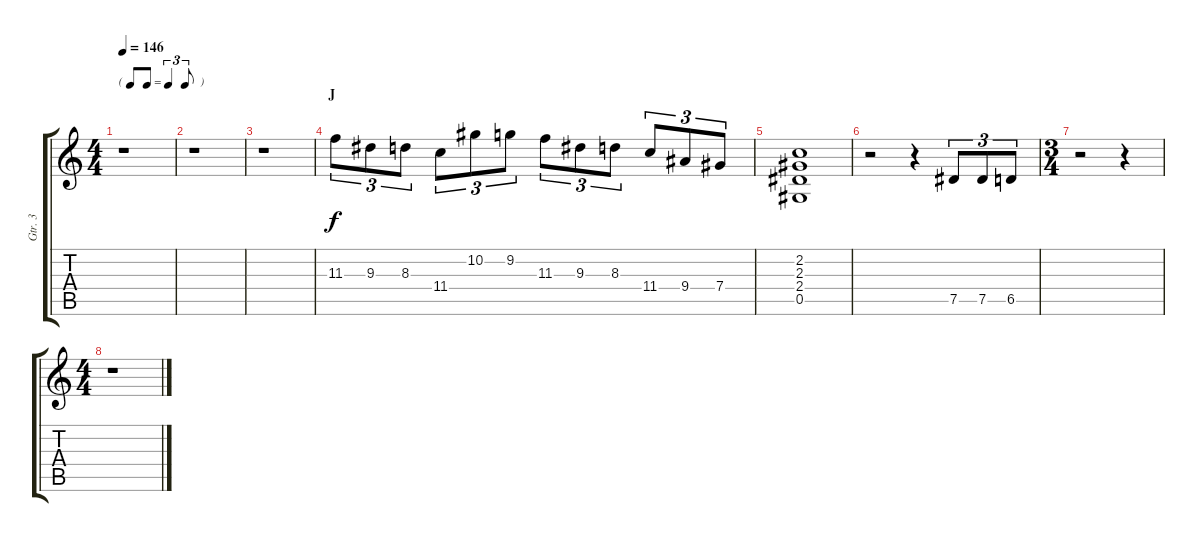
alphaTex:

\track ("Gtr. 3" "Gtr. 3") {instrument distortionguitar}
\staff {score tabs}
\tuning (Eb4 Bb3 Gb3 Db3 Ab2 Eb2) {hide}
\ts (4 4)
\tf triplet8th
\tempo 146
\clef g2
\ks c
r.1{dy f} |
r.1 |
r.1 |
\section ("" "J")
11.3.8{tu (3 2)} 9.3.8{tu (3 2)} 8.3.8{tu (3 2)} 11.4.8{tu (3 2)} 10.2.8{tu (3 2)} 9.2.8{tu (3 2)} 11.3.8{tu (3 2)} 9.3.8{tu (3 2)} 8.3.8{tu (3 2)} 11.4.8{tu (3 2)} 9.4.8{tu (3 2)} 7.4.8{tu (3 2)} |
(2.2 2.3 2.4 0.5).1 |
r.2 r.4 7.5.8{tu (3 2)} 7.5.8{tu (3 2)} 6.5.8{tu (3 2)} |
\ts (3 4)
r.2 r.4 |
\ts (4 4)
r.1
